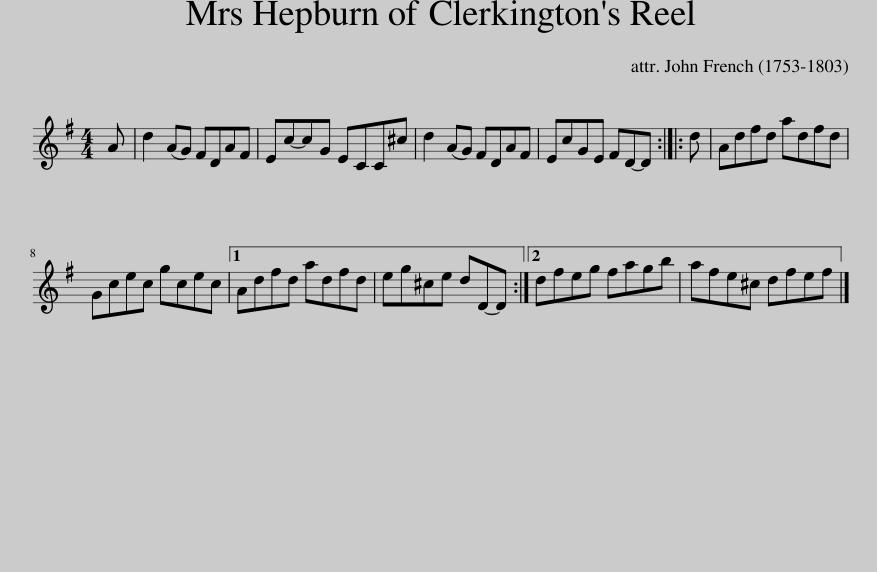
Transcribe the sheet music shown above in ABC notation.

X:1
L:1/8
M:4/4
I:linebreak $
K:G
V:1 treble
V:1
 A | d2 (AG) FDAF | Ec-cG ECC^c | d2 (AG) FDAF | EcGE FD-D :: %5
 d | Adfd adfd |$ Gcec gcec |1 Adfd adfd | eg^ce dD-D :|2 %10
 dfeg fagb | afe^c dfef |] %12
